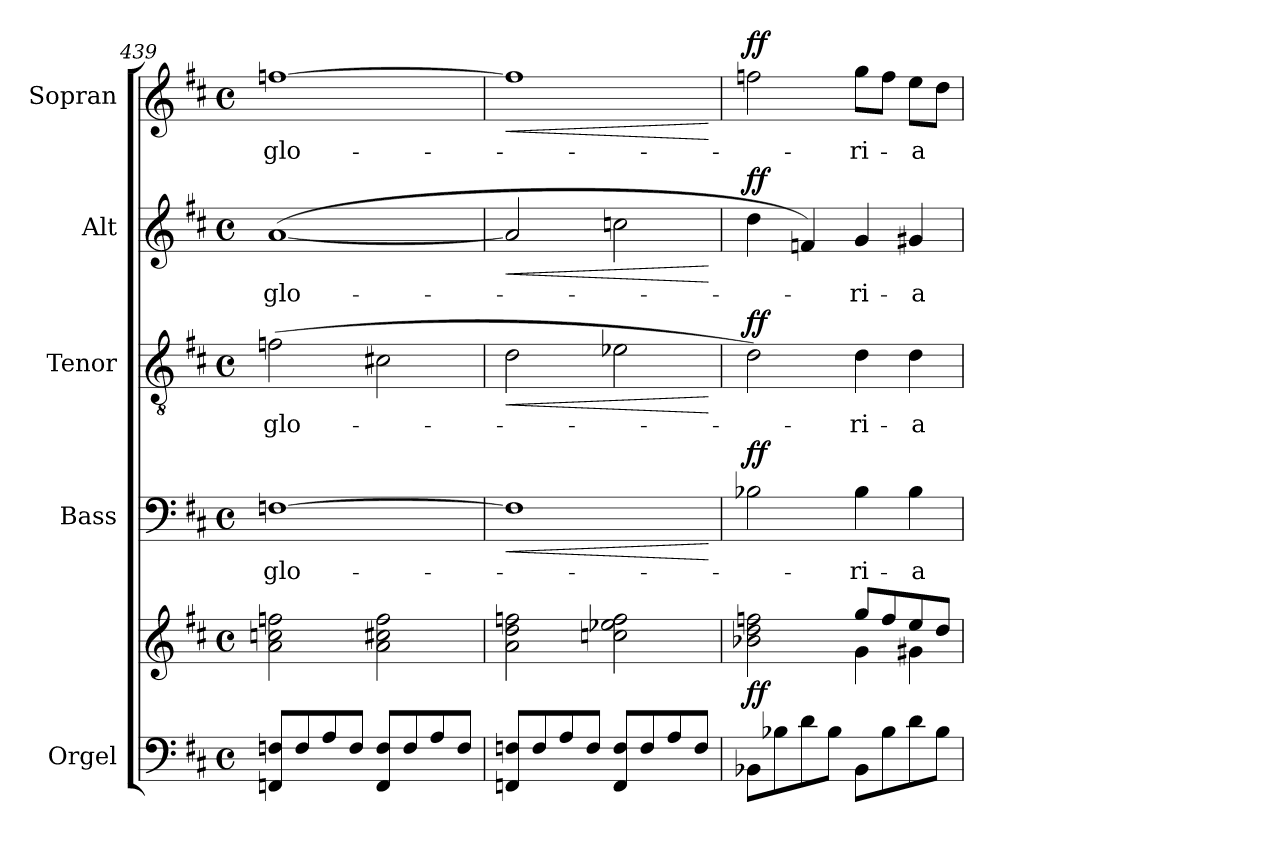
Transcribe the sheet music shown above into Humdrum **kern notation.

**kern	**kern	**dynam	**kern	**text	**dynam	**kern	**text	**dynam	**kern	**text	**dynam	**kern	**text	**dynam
*part5	*part5	*part5	*part4	*part4	*part4	*part3	*part3	*part3	*part2	*part2	*part2	*part1	*part1	*part1
*staff6	*staff5	*staff5/6	*staff4	*staff4	*staff4	*staff3	*staff3	*staff3	*staff2	*staff2	*staff2	*staff1	*staff1	*staff1
*I"Orgel	*	*	*I"Bass	*	*	*I"Tenor	*	*	*I"Alt	*	*	*I"Sopran	*	*
*I'Org.	*	*	*I'B.	*	*	*I'T.	*	*	*I'A.	*	*	*I'S.	*	*
*clefF4	*clefG2	*	*clefF4	*	*	*clefGv2	*	*	*clefG2	*	*	*clefG2	*	*
*k[f#c#]	*k[f#c#]	*	*k[f#c#]	*	*	*k[f#c#]	*	*	*k[f#c#]	*	*	*k[f#c#]	*	*
*D:	*D:	*	*D:	*	*	*D:	*	*	*D:	*	*	*D:	*	*
*M4/4	*M4/4	*	*M4/4	*	*	*M4/4	*	*	*M4/4	*	*	*M4/4	*	*
*met(c)	*met(c)	*	*met(c)	*	*	*met(c)	*	*	*met(c)	*	*	*met(c)	*	*
=439	=439	=439	=439	=439	=439	=439	=439	=439	=439	=439	=439	=439	=439	=439
!	!	!	!	!LO:LY:b	!	!	!LO:LY:b	!	!	!LO:LY:b	!	!	!LO:LY:b	!
8FFn/ 8Fn/L	2a\ 2ccn\ 2ffn\	.	[1Fn	glo-	.	(>2fn\	glo-	.	(>[1a	glo-	.	[1ffn	glo-	.
8F/	.	.	.	.	.	.	.	.	.	.	.	.	.	.
8A/	.	.	.	.	.	.	.	.	.	.	.	.	.	.
8F/J	.	.	.	.	.	.	.	.	.	.	.	.	.	.
8FF/ 8F/L	2a\ 2cc#X\ 2ff\	.	.	.	.	2c#X\	.	.	.	.	.	.	.	.
8F/	.	.	.	.	.	.	.	.	.	.	.	.	.	.
8A/	.	.	.	.	.	.	.	.	.	.	.	.	.	.
8F/J	.	.	.	.	.	.	.	.	.	.	.	.	.	.
=440	=440	=440	=440	=440	=440	=440	=440	=440	=440	=440	=440	=440	=440	=440
!	!	!	!	!	!LO:HP:b	!	!	!LO:HP:b	!	!	!LO:HP:b	!	!	!LO:HP:b
8FFn/ 8Fn/L	2a\ 2dd\ 2ffn\	.	1F]	.	<	2d\	.	<	2a/]	.	<	1ff]	.	<
8F/	.	.	.	.	.	.	.	.	.	.	.	.	.	.
8A/	.	.	.	.	.	.	.	.	.	.	.	.	.	.
8F/J	.	.	.	.	.	.	.	.	.	.	.	.	.	.
8FF/ 8F/L	2ccn\ 2ee-X\ 2ff\	.	.	.	.	2e-X\	.	.	2ccn\	.	.	.	.	.
8F/	.	.	.	.	.	.	.	.	.	.	.	.	.	.
8A/	.	.	.	.	.	.	.	.	.	.	.	.	.	.
8F/J	.	.	.	.	.	.	.	.	.	.	.	.	.	.
.	.	.	.	.	[	.	.	[	.	.	[	.	.	[
!!LO:PB:g=z
=441	=441	=441	=441	=441	=441	=441	=441	=441	=441	=441	=441	=441	=441	=441
*	*^	*	*	*	*	*	*	*	*	*	*	*	*	*
!	!	!	!LO:DY:b	!	!	!LO:DY:a	!	!	!LO:DY:a	!	!	!LO:DY:b	!	!	!LO:DY:a
8BB-X\L	2b-X\ 2dd\ 2ffn\	2ryy	ff	2B-X\	.	ff	2d\)	.	ff	4dd\	.	ff	2ffn\	.	ff
8B-X\	.	.	.	.	.	.	.	.	.	.	.	.	.	.	.
8d\	.	.	.	.	.	.	.	.	.	4fn/)	.	.	.	.	.
8B-\J	.	.	.	.	.	.	.	.	.	.	.	.	.	.	.
!	!	!	!	!	!LO:LY:b	!	!	!LO:LY:b	!	!	!LO:LY:b	!	!	!LO:LY:b	!
8BB-\L	8gg/L	4g\	.	4B-\	-ri-	.	4d\	-ri-	.	4g/	-ri-	.	8gg\L	-ri-	.
8B-\	8ff/	.	.	.	.	.	.	.	.	.	.	.	8ff\J	.	.
!	!	!	!	!	!LO:LY:b	!	!	!LO:LY:b	!	!	!LO:LY:b	!	!	!LO:LY:b	!
8d\	8ee/	4g#X\	.	4B-\	-a	.	4d\	-a	.	4g#X/	-a	.	8ee\L	-a	.
8B-\J	8dd/J	.	.	.	.	.	.	.	.	.	.	.	8dd\J	.	.
*	*v	*v	*	*	*	*	*	*	*	*	*	*	*	*	*
=	=	=	=	=	=	=	=	=	=	=	=	=	=	=
*-	*-	*-	*-	*-	*-	*-	*-	*-	*-	*-	*-	*-	*-	*-
